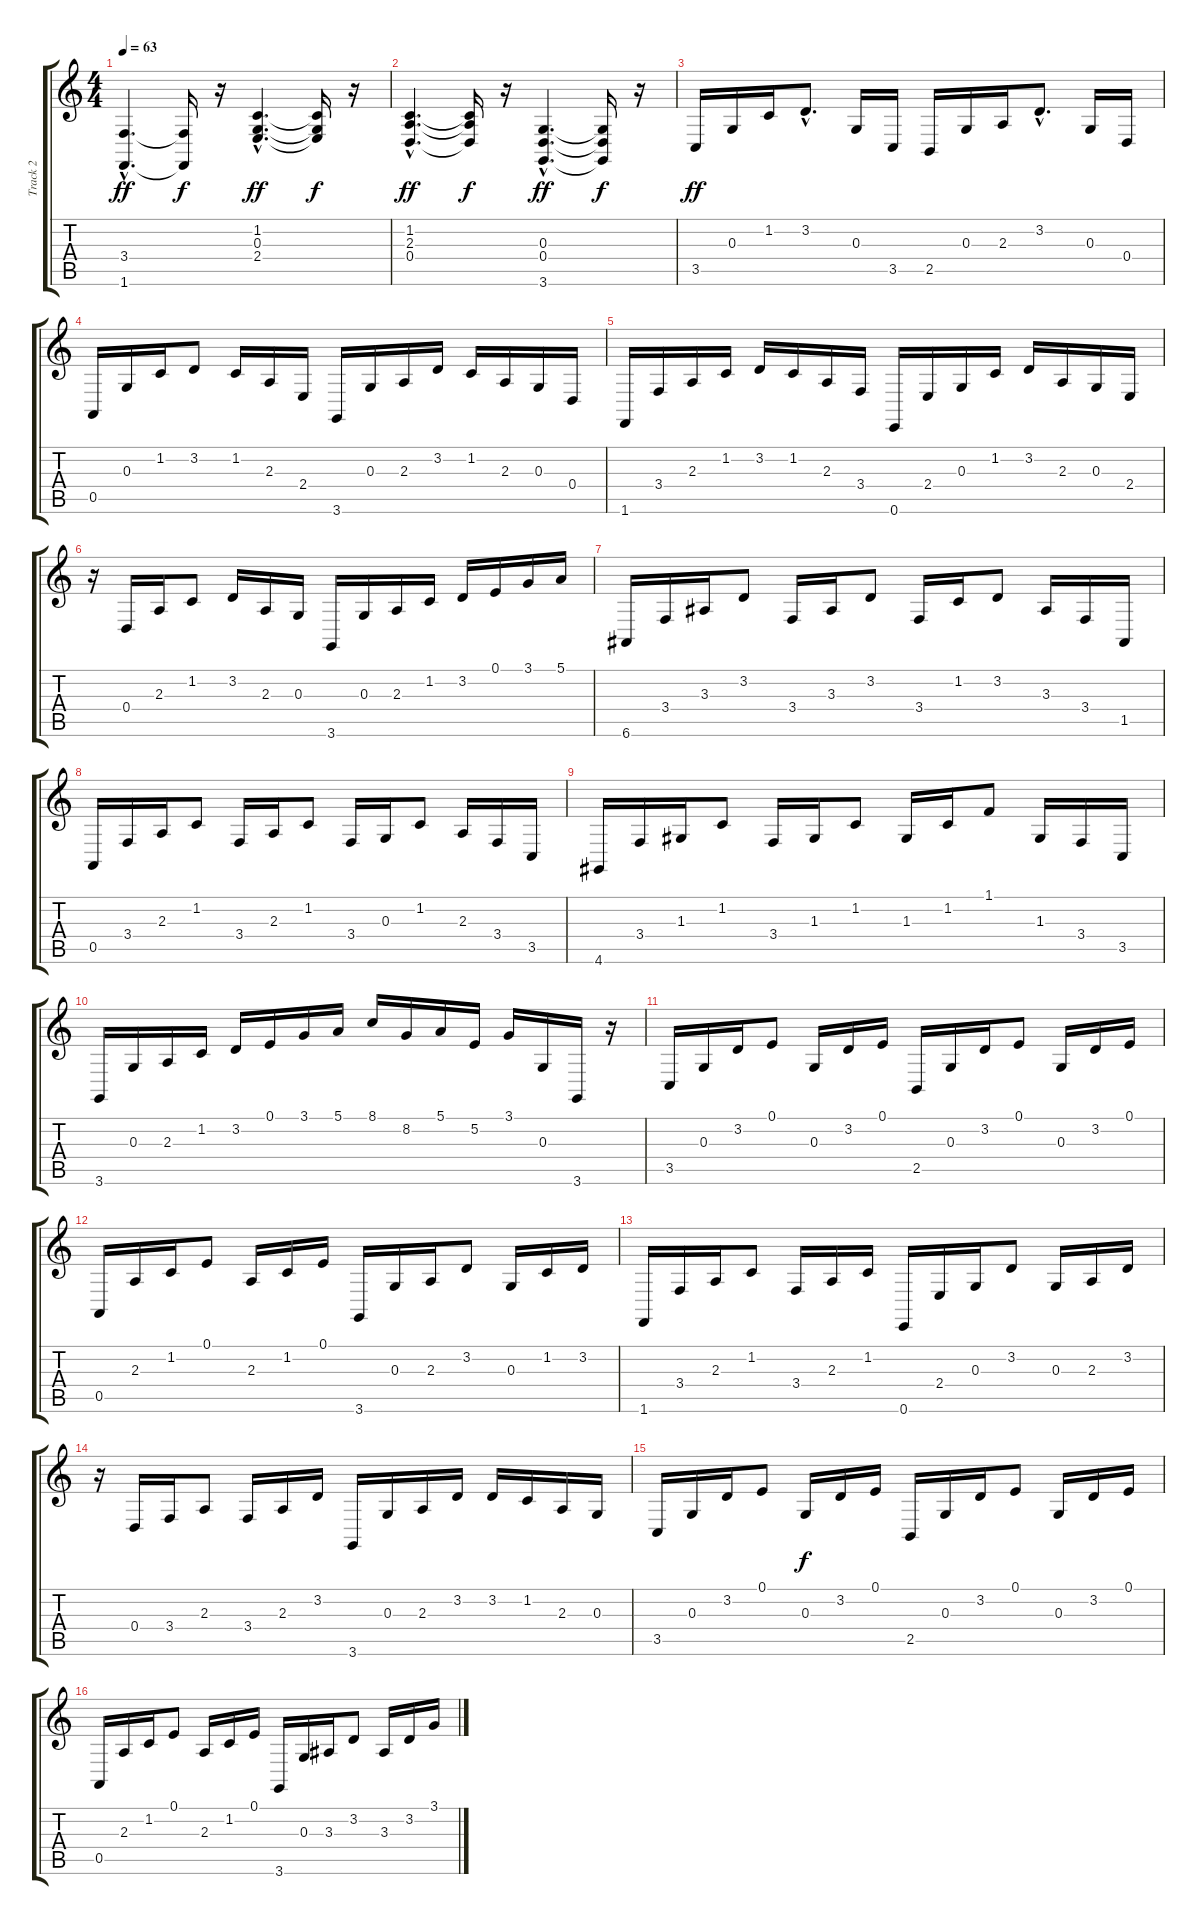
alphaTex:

\track ("Track 2" "Track 2") {instrument acousticgrandpiano}
\staff {score tabs}
\tuning (E4 B3 G3 D3 A2 E2) {hide}
\ts (4 4)
\tempo 63
\clef g2
\ks c
(3.4{hac} 1.6{hac}).4{d dy ff} (3.4{t} 1.6{t}).16{dy f} r.16 (1.2{hac} 0.3{hac} 2.4{hac}).4{d dy ff} (1.2{t} 0.3{t} 2.4{t}).16{dy f} r.16 |
(1.2{hac} 2.3{hac} 0.4{hac}).4{d dy ff} (1.2{t} 2.3{t} 0.4{t}).16{dy f} r.16 (0.3{hac} 0.4{hac} 3.6{hac}).4{d dy ff} (0.3{t} 0.4{t} 3.6{t}).16{dy f} r.16 |
3.5.16{dy ff} 0.3.16 1.2.16 3.2{hac}.8{d} 0.3.16 3.5.16 2.5.16 0.3.16 2.3.16 3.2{hac}.8{d} 0.3.16 0.4.16 |
0.5.16 0.3.16 1.2.16 3.2.8 1.2.16 2.3.16 2.4.16 3.6.16 0.3.16 2.3.16 3.2.16 1.2.16 2.3.16 0.3.16 0.4.16 |
1.6.16 3.4.16 2.3.16 1.2.16 3.2.16 1.2.16 2.3.16 3.4.16 0.6.16 2.4.16 0.3.16 1.2.16 3.2.16 2.3.16 0.3.16 2.4.16 |
r.16 0.4.16 2.3.16 1.2.8 3.2.16 2.3.16 0.3.16 3.6.16 0.3.16 2.3.16 1.2.16 3.2.16 0.1.16 3.1.16 5.1.16 |
6.6.16 3.4.16 3.3.16 3.2.8 3.4.16 3.3.16 3.2.8 3.4.16 1.2.16 3.2.8 3.3.16 3.4.16 1.5.16 |
0.5.16 3.4.16 2.3.16 1.2.8 3.4.16 2.3.16 1.2.8 3.4.16 0.3.16 1.2.8 2.3.16 3.4.16 3.5.16 |
4.6.16 3.4.16 1.3.16 1.2.8 3.4.16 1.3.16 1.2.8 1.3.16 1.2.16 1.1.8 1.3.16 3.4.16 3.5.16 |
3.6.16 0.3.16 2.3.16 1.2.16 3.2.16 0.1.16 3.1.16 5.1.16 8.1.16 8.2.16 5.1.16 5.2.16 3.1.16 0.3.16 3.6.16 r.16 |
3.5.16 0.3.16 3.2.16 0.1.8 0.3.16 3.2.16 0.1.16 2.5.16 0.3.16 3.2.16 0.1.8 0.3.16 3.2.16 0.1.16 |
0.5.16 2.3.16 1.2.16 0.1.8 2.3.16 1.2.16 0.1.16 3.6.16 0.3.16 2.3.16 3.2.8 0.3.16 1.2.16 3.2.16 |
1.6.16 3.4.16 2.3.16 1.2.8 3.4.16 2.3.16 1.2.16 0.6.16 2.4.16 0.3.16 3.2.8 0.3.16 2.3.16 3.2.16 |
r.16 0.4.16 3.4.16 2.3.8 3.4.16 2.3.16 3.2.16 3.6.16 0.3.16 2.3.16 3.2.16 3.2.16 1.2.16 2.3.16 0.3.16 |
3.5.16 0.3.16 3.2.16 0.1.8 0.3.16{dy f} 3.2.16 0.1.16 2.5.16 0.3.16 3.2.16 0.1.8 0.3.16 3.2.16 0.1.16 |
0.5.16 2.3.16 1.2.16 0.1.8 2.3.16 1.2.16 0.1.16 3.6.16 0.3.16 3.3.16 3.2.8 3.3.16 3.2.16 3.1.16
